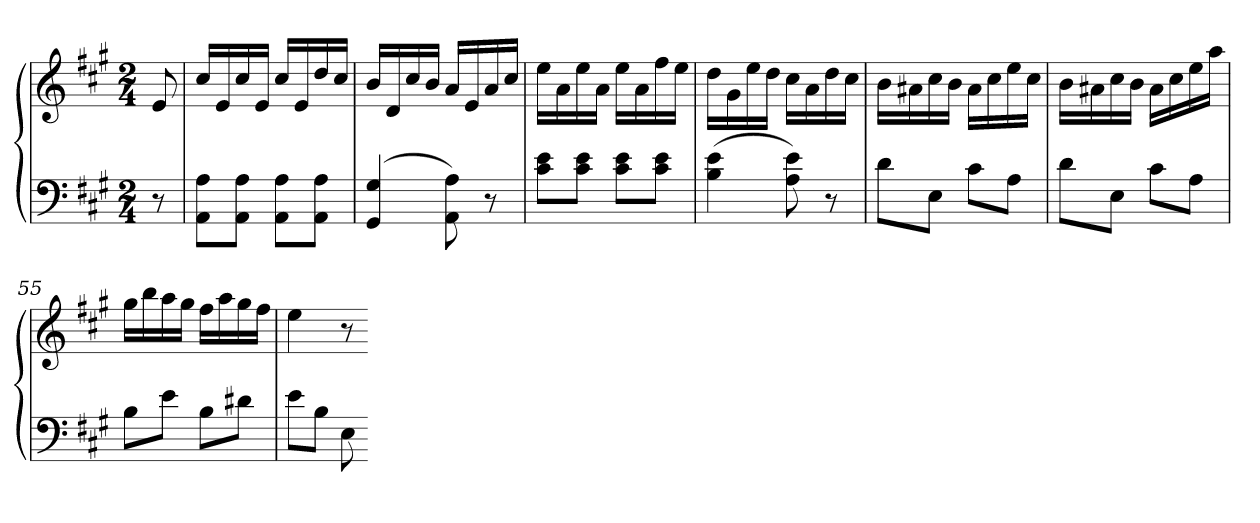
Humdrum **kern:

**kern	**kern
*part1	*part1
*staff2	*staff1
*clefF4	*clefG2
*k[f#c#g#]	*k[f#c#g#]
*A:	*A:
*M2/4	*M2/4
=	=
8r	8e
=49	=49
8AA 8AL	16cc#LL
.	16e
8AA 8AJ	16cc#
.	16eJJ
8AA 8AL	16cc#LL
.	16e
8AA 8AJ	16dd
.	16cc#JJ
=50	=50
(4GG# 4G#	16bLL
.	16d
.	16cc#
.	16bJJ
8AA 8A)	16aLL
.	16e
8r	16a
.	16cc#JJ
=51	=51
8c# 8eL	16eeLL
.	16a
8c# 8eJ	16ee
.	16aJJ
8c# 8eL	16eeLL
.	16a
8c# 8eJ	16ff#
.	16eeJJ
=52	=52
(4B 4e	16ddLL
.	16g#
.	16ee
.	16ddJJ
8A 8e)	16cc#LL
.	16a
8r	16dd
.	16cc#JJ
=53	=53
8dL	16bLL
.	16a#X
8EJ	16cc#
.	16bJJ
8c#L	16a#LL
.	16cc#
8AJ	16ee
.	16cc#JJ
=54	=54
8dL	16bLL
.	16a#X
8EJ	16cc#
.	16bJJ
8c#L	16a#LL
.	16cc#
8AJ	16ee
.	16aaJJ
=55	=55
8BL	16gg#LL
.	16bb
8eJ	16aa
.	16gg#JJ
8BL	16ff#LL
.	16aa
8d#XJ	16gg#
.	16ff#JJ
=56	=56
8eL	4ee
8BJ	.
8E	8r
=-	=-
*-	*-
